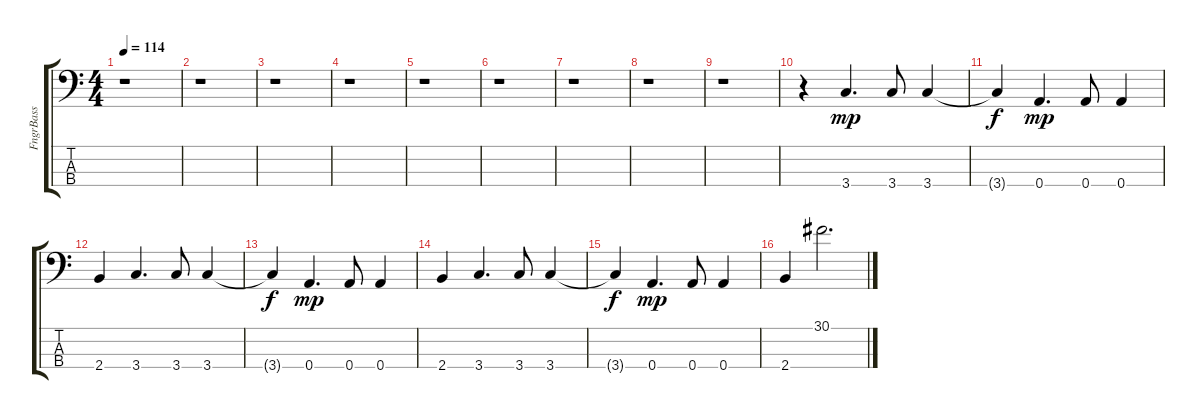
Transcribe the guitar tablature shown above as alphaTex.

\track ("FngrBass" "FngrBass") {instrument electricbassfinger}
\staff {score tabs}
\tuning (C-1 G2 D2 A1) {hide}
\ts (4 4)
\tempo 114
\clef f4
\ks c
r.1{dy mp} |
r.1 |
r.1 |
r.1 |
r.1 |
r.1 |
r.1 |
r.1 |
r.1 |
r.4 3.4.4{d} 3.4.8 3.4.4 |
3.4{t}.4{dy f} 0.4.4{d dy mp} 0.4.8 0.4.4 |
2.4.4 3.4.4{d} 3.4.8 3.4.4 |
3.4{t}.4{dy f} 0.4.4{d dy mp} 0.4.8 0.4.4 |
2.4.4 3.4.4{d} 3.4.8 3.4.4 |
3.4{t}.4{dy f} 0.4.4{d dy mp} 0.4.8 0.4.4 |
2.4.4 30.1.2{d}
